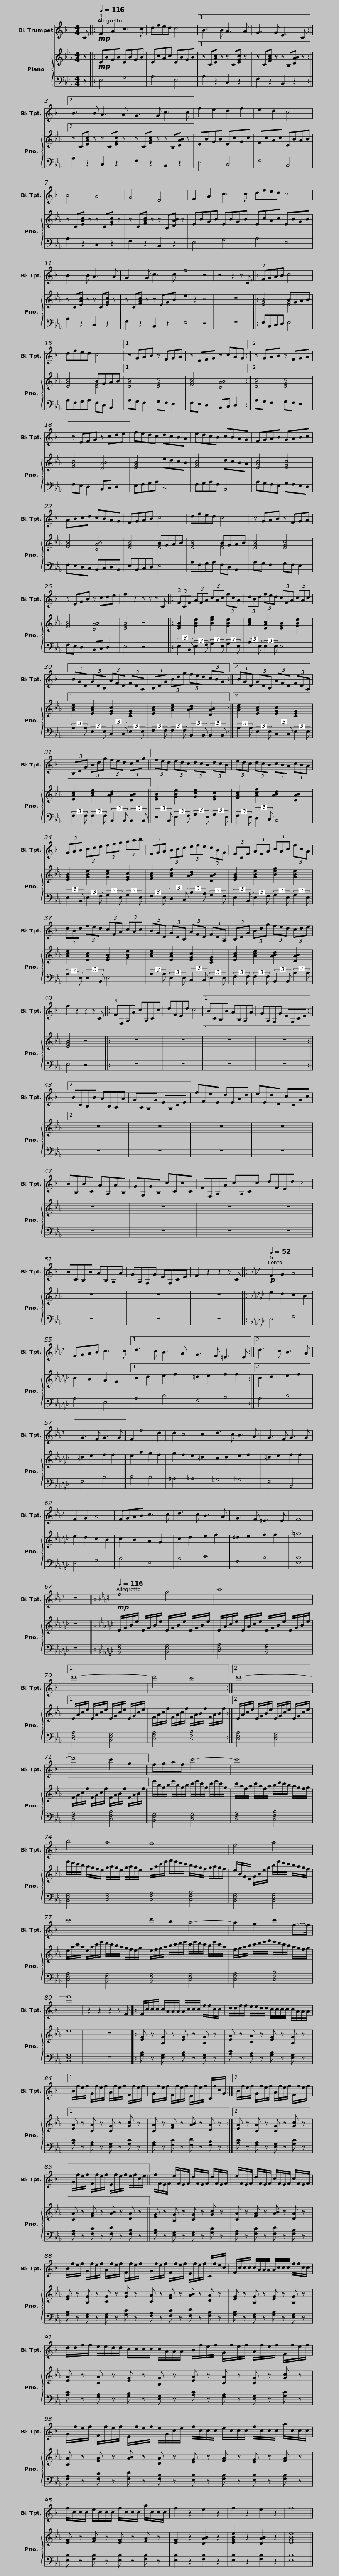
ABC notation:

X:1
%%score 1 { ( 2 4 ) | 3 }
L:1/8
M:4/4
I:linebreak $
K:Eb
V:1 treble transpose=-2
V:2 treble
V:4 treble
V:3 bass
V:1
[K:F] C |:!mp![Q:1/4=116] F2 A2 c3 c | dfed c4 |1 B3 B A3 A | G3 G E3 C :|2$ %5
 B3 B A3 A | G3 G c3 c || f2 e2 d2 f2 | e2 d2 c4 | B4 A4 |$ %10
 G4 E4 | F2 A2 c3 c | dfed c4 | B3 B A3 A | G3 G c3 c |$ %15
 f4 z4 | z4 z2 z C |: FGAB c4 | dfed c4 |1 z GAB z FGA | %20
 z EFG z cAG :|2$ z GAB z FGA | z EFG z cde || fedc dcBA | edcB cBAG | %25
 FGAB GABc |$ ABcd cBAG | FGAB c4 | dfed c4 | z GAB z FGA | %30
 z EGB z cde |$ f2 z2 z z z C |: (3FCF (3AFA (3cAc (3fcA | (3dBd (3fed (3cFA (3cAc |1$ (3BGD (3GDB, (3AFD (3FDA, | %35
 (3B,DG (3Bdg (3fed (3cBG :|2 (3BGD (3GDB, (3AFD (3FDA, |$ (3B,DG (3Bdg (3fed (3ceg || (3fed (3edc (3dcB (3dcB | (3edc (3dcB (3cBA (3cBA |$ %40
 (3GAB (3cde (3fga (3bc'd' | (3FGA (3Bcd (3efe (3dBG | (3FCF (3AFA (3cAc (3fcA |$ (3dBd (3fed (3cFA (3cAc | (3BGD (3GDB, (3AFD (3FDA, | %45
 (3B,DG (3Bdg (3fed (3cde | f2 z2 z2 z C |:$ FF,A,A cA,Cc | dFEd c4 |1 BCB,B AB,A,A | %50
 GA,G,G EG,CE :|2 BCB,B AB,A,A |$ GA,G,G EG,CE || fFeE dEAd | eEdD cCGc | %55
 BB,BC AA,AB, | GG,GB, cCcC |$ FF,A,A cA,Cc | dFEd c4 | BCB,B AB,A,A | %60
 GA,G,G EG,CE | F2 z2 z2 z C |:$[K:Ab][Q:1/4=52]!p! F2 G2 A4 | FGAB c3 c |1 d3 c B3 A | %65
 G3 F =E3 E :|2 d3 c B3 A |$ G3 F G3 G || F2 f4 d2 | d2 c4 c2 | %70
 d3 c B3 A | G3 F G3 G | F2 G2 A4 |$ FGAB c3 c | d3 c B3 A | %75
 G3 F =E3 E | F8 | z8 |:$[K:F]!mp![Q:1/4=116] f4 a4 | c'8 |1$ %80
 d'8- | d'4 c'4 :|2$ d'8- | d'4 c'2 g2 ||$ fgaf c'4- | %85
 c'8 |$ b4 a4 | g8 |$ f4 a4 | c'8 |$ %90
 d'2 b2 a4- | a2 g2 c'2 f->!-(!f | !-)!f'8 |$ z2 z2 z2 z F |:[K:F] F/c/c/c/ c/A/A/A/ A/c/c/c/ f/f/c/c/ | %95
 d/d/f/f/ e/e/d/d/ c/c/c/c/ c/A/A/A/ |1$ B/f/e/f/ G/f/e/f/ A/f/e/f/ F/f/e/f/ | G/f/e/f/ F/f/e/f/ E/f/e/f/ C/f/c/G/ :|2$ B/f/e/f/ G/f/e/f/ A/f/e/f/ F/f/e/f/ | G/f/e/f/ F/f/e/f/ E/f/e/f/ e/f/c/e/ ||$ %100
 f/F/E/F/ e/F/E/F/ d/F/E/F/ d/F/E/F/ | e/F/E/F/ d/F/E/F/ c/F/E/F/ c/F/E/F/ |$ B/f/e/f/ G/f/e/f/ A/f/e/f/ F/f/e/f/ | G/f/e/f/ F/f/e/f/ E/f/e/f/ C/f/e/c/ |$ F/c/c/c/ c/A/A/A/ A/c/c/c/ f/f/c/c/ | %105
 d/d/f/f/ e/e/d/d/ c/c/c/c/ c/A/A/A/ |$ B/f/e/f/ G/f/e/f/ A/f/e/f/ F/f/e/f/ | G/f/e/f/ F/f/e/f/ E/f/e/f/ e/G/c/e/ |$ f/c/c/c/ e/c/c/c/ f/c/c/c/ a/c/c/c/ | f/c/c/c/ e/c/c/c/ f/c/c/c/ a/c/c/c/ | %110
 f2 z2 e2 z2 | f2 z2 e2 z2 |$ f8 |] %113
V:2
 z |:!mp! EBGB EBGB | EcAc EBGB |1 z C[EAc] z z C[EGc] z | z C[FAc] z z B,[DAB] z :|2$ %5
 z C[EAc] z z C[EGc] z | z C[FAc] z z B,[DAB] z || EBGB EcGc | FcAc DBAB | z C[EAc] z z C[EGc] z |$ %10
 z C[FAc] z z B,[DAB] z | EBGB EBGB | EcAc EBGB | z C[EAc] z z C[EGc] z | z C[FAc] z z EGB |$ %15
 e2 z2 z4 | z8 |: [EGB]4 BGAB | [EAc]4 BGAB |1 [EAc]4 [EGc]4 | %20
 [FAc]4 [DAB]4 :|2$ [EAc]4 [EGc]4 | [FAc]4 [DAB]4 || [EGB]4 edcB | [FAc]4 dcBA | %25
 [EAc]4 [EGc]4 |$ [FAc]4 [DAB]4 | [EGB]4 BGAB | [EAc]4 BGAB | [EAc]4 [EGc]4 | %30
 [FAc]4 [DAB]4 |$ [EGB]4 z4 |: [EGB]2 [GBe]2 [Beg]2 [GBe]2 | [Ace]2 [EAc]2 [EGB]2 [GBe]2 |1$ [Ace]2 [EAc]2 [EGc]2 [CEG]2 | %35
 [EAc]2 [Ace]2 [ABd]2 [DAB]2 :|2 [Ace]2 [EAc]2 [EGc]2 [CEG]2 |$ [EAc]2 [Ace]2 [ABd]2 [DAB]2 || [EGB]2 [GBe]2 [Gce]2 [EGc]2 | [FAc]2 [Acf]2 [ABd]2 [DAB]2 |$ %40
 [EGB]2 [GBe]2 [Gce]2 [EGc]2 | [FAc]2 [Acf]2 [ABd]2 [DAB]2 | [EGB]2 [GBe]2 [Beg]2 [GBe]2 |$ [Ace]2 [EAc]2 [EGB]2 [GBe]2 | [Ace]2 [EAc]2 [EGc]2 [CEG]2 | %45
 [EAc]2 [Ace]2 [ABd]2 [DAB]2 | [EGB]4 z4 |:$ z8 | z8 |1 z8 | %50
 z8 :|2 z8 |$ z8 || z8 | z8 | %55
 z8 | z8 |$ z8 | z8 | z8 | %60
 z8 | z8 |:$[K:Gb] e2 d2 c2 B2 | c2 B2 A2 G2 |1 c2 d2 e2 f2 | %65
 =d2 e2 f2 f2 :|2 c2 d2 e2 f2 |$ =d2 e2 f2 f2 || e2 a2 g2 f2 | g2 f2 e2 =d2 | %70
 c2 d2 e2 f2 | =d2 e2 f2 f2 | e2 d2 c2 B2 |$ c2 B2 A2 G2 | c2 d2 e2 f2 | %75
 =d2 e2 f2 f2 | =g8 | z8 |:$[K:Eb] E/G/B/e/ E/G/B/e/ E/G/B/e/ E/G/B/e/ | E/A/c/e/ E/A/c/e/ E/G/B/e/ E/G/B/e/ |1$ %80
 E/A/c/e/ E/A/c/e/ E/G/c/e/ E/G/c/e/ | F/A/c/f/ F/A/c/f/ F/A/B/f/ F/A/B/f/ :|2$ E/A/c/e/ E/G/B/e/ E/G/c/e/ E/G/c/e/ | F/A/c/f/ F/A/c/f/ F/A/B/f/ F/A/B/f/ ||$ e'/b/g/b/ e'/b/g/b/ c'/e'/c'/g/ c'/e'/c'/g/ | %85
 c'/a/f/a/ c'/a/f/a/ b/d'/c'/b/ a/g/f/g/ |$ e'/d'/c'/b/ a/g/f/e/ g/a/g/e/ g/a/g/e/ | f/a/c'/e'/ f'/e'/d'/c'/ b/a/g/f/ g/a/g/f/ |$ e/B/G/E/ G/B/e/g/ b/e'/d'/c'/ b/a/g/f/ | e/a/c'/a/ e/a/c'/e'/ d'/c'/b/a/ g/f/e/g/ |$ %90
 e/f/g/a/ b/c'/d'/e'/ c'/e'/d'/c'/ b/e'/c'/a/ | f/g/a/b/ c'/d'/e'/f'/ e'/d'/c'/b/ a/g/f/g/ | e8 |$ z8 |:[K:Eb] [EG] z [B,G] z [EG] z [B,G] z | %95
 [EA] z [CA] z [EG] z [B,G] z |1$ [EA] z [CA] z [CG] z [Gc] z | [CA] z [FA] z [AB] z [DA] z :|2$ [EA] z [CA] z [CG] z [Gc] z | [CA] z [FA] z [AB] z [DA] z ||$ %100
 [EG] z [B,G] z [CG] z [Gc] z | [CA] z [FA] z [AB] z [DA] z |$ [EG] z [B,G] z [CG] z [Gc] z | [CA] z [FA] z [AB] z [DA] z |$ [EG] z [B,G] z [EG] z [B,G] z | %105
 [EA] z [CA] z [EG] z [B,G] z |$ [EA] z [CA] z [CG] z [Gc] z | [CA] z [FA] z [AB] z [DA] z |$ [EG] z [FA] z [EG] z [FA] z | [EG] z [FA] z [EG] z [FA] z | %110
 [EG]2 z2 [DAB]2 z2 | [EGBe]2 z2 [DAB]2 z2 |$ [EGBe]8 |] %113
V:3
 z |: E,4 G,4 | A,4 E,4 |1 A,2 z2 C,2 z2 | F,2 z2 B,,2 z2 :|2$ %5
 A,2 z2 C,2 z2 | F,2 z2 B,,2 z2 || E,4 C,4 | F,4 B,,4 | A,2 z2 C,2 z2 |$ %10
 F,2 z2 B,,2 z2 | E,4 G,4 | A,4 E,4 | A,2 z2 C,2 z2 | F,2 z2 B,,2 z2 |$ %15
 E,4 z4 | z8 |: E,B,,C,D, E,4 | A,F,G,A, F,D, B,,2 |1 A,G, F,2 G,F, E,2 | %20
 F,E, D,2 B,,C, D,2 :|2$ A,G, F,2 G,F, E,2 | F,E, D,2 B,,C, D,2 || E,F,G,A, C,4 | F,G,A,F, B,,4 | %25
 A,G,F,E, G,F,E,D, |$ F,E,D,C, B,,C,D,B,, | E,B,,C,D, E,4 | A,F,G,A, F,D, B,,2 | A,G, F,2 G,F, E,2 | %30
 F,E, D,2 B,,C, D,2 |$ E,4 z4 |: (3:2:2E,2 B,, (3:2:2E,2 F, (3:2:2G,2 E, (3:2:2G,2 E, | (3:2:2A,2 E, (3:2:2E,2 E, E,4 |1$ (3:2:2A,2 A, (3:2:2E,2 E, (3:2:2C,2 C, (3:2:2E,2 E, | %35
 (3:2:2F,2 F, (3:2:2F,2 F, (3:2:2B,,2 B,, (3:2:2B,,2 B,, :|2 (3:2:2A,2 A, (3:2:2E,2 E, (3:2:2C,2 C, (3:2:2E,2 E, |$ (3:2:2F,2 F, (3:2:2F,2 F, (3:2:2B,,2 B,, (3:2:2B,,2 B,, || (3:2:2E,2 B,, (3:2:2E,2 F, (3:2:2G,2 E, (3:2:2G,2 E, | (3:2:2F,2 E, (3:2:2D,2 C, B,,4 |$ %40
 (3:2:2E,2 B,, (3:2:2E,2 F, (3:2:2G,2 E, (3:2:2G,2 E, | (3:2:2F,2 E, (3:2:2D,2 C, (3:2:2B,2 A, (3:2:2G,2 F, | (3:2:2E,2 B,, (3:2:2E,2 F, (3:2:2G,2 E, (3:2:2G,2 E, |$ (3:2:2A,2 E, (3:2:2E,2 B,, E,4 | (3:2:2A,2 A, (3:2:2E,2 E, (3:2:2C,2 C, (3:2:2E,2 E, | %45
 (3:2:2F,2 F, (3:2:2F,2 F, (3:2:2B,,2 B,, (3:2:2B,2 B, | E,4 z4 |:$ z8 | z8 |1 z8 | %50
 z8 :|2 z8 |$ z8 || z8 | z8 | %55
 z8 | z8 |$ z8 | z8 | z8 | %60
 z8 | z8 |:$[K:Gb] E,4 G,4 | A,4 E,4 |1 A,4 C4 | %65
 F,4 B,4 :|2 A,4 C4 |$ F,4 B,4 || C4 B,4 | =A,4 _A,4 | %70
 =G,4 _G,4 | F,4 B,,4 | E,4 G,4 |$ A,4 E,4 | A,4 C4 | %75
 F,4 B,4 | [E,B,]8 | z8 |:$[K:Eb] [B,,E,G,]4 [B,,E,G,]4 | [C,E,A,]4 [B,,E,G,]4 |1$ %80
 [C,E,A,]4 [B,,E,G,]4 | [C,F,A,]4 [C,F,B,]4 :|2$ [C,E,A,]4 [C,E,G,]4 | [C,F,A,]4 [C,F,B,]4 ||$ [B,,E,G,]4 [C,E,G,]4 | %85
 [C,F,A,]4 [C,F,B,]4 |$ [B,,E,G,]4 [C,E,G,]4 | [C,F,A,]4 [C,F,B,]4 |$ [B,,E,G,]4 [B,,E,G,]4 | [C,E,A,]4 [B,,E,G,]4 |$ %90
 [B,,E,G,]4 [C,E,G,]4 | [C,F,A,]4 [C,F,B,]4 | [B,,E,G,]8 |$ z8 |:[K:Eb] [G,B,] z [E,G,] z [G,B,] z [E,G,] z | %95
 [A,C] z [F,A,] z [G,B,] z [E,G,] z |1$ [A,C] z [F,A,] z [E,G,] z [G,C] z | [F,A,] z [F,C] z [F,D] z [F,B,] z :|2$ [A,C] z [F,A,] z [E,G,] z [G,C] z | [F,A,] z [F,C] z [F,D] z [F,B,] z ||$ %100
 [G,B,] z [E,G,] z [E,G,] z [G,C] z | [F,A,] z [F,C] z [F,D] z [F,B,] z |$ [G,B,] z [E,G,] z [E,G,] z [G,C] z | [F,A,] z [F,C] z [F,D] z [F,B,] z |$ [G,B,] z [E,G,] z [G,B,] z [E,G,] z | %105
 [A,C] z [F,A,] z [G,B,] z [E,G,] z |$ [A,C] z [F,A,] z [E,G,] z [G,C] z | [F,A,] z [F,C] z [F,D] z [F,B,] z |$ [E,B,] z [F,B,] z [E,B,] z [F,B,] z | [E,B,] z [F,B,] z [E,B,] z [F,B,] z | %110
 [E,B,]2 z2 [F,B,]2 z2 | [E,B,]2 z2 [F,B,]2 z2 |$ [E,B,]8 |] %113
V:4
 x |: x8 | x8 |1 x8 | x8 :|2$ %5
 x8 | x8 || x8 | x8 | x8 |$ %10
 x8 | x8 | x8 | x8 | x8 |$ %15
 x8 | x8 |: x4 [EG]4 | x4 [EG]4 |1 x8 | %20
 x8 :|2$ x8 | x8 || x8 | x8 | %25
 x8 |$ x8 | x4 [EG]4 | x4 [EG]4 | x8 | %30
 x8 |$ x8 |: x8 | x8 |1$ x8 | %35
 x8 :|2 x8 |$ x8 || x8 | x8 |$ %40
 x8 | x8 | x8 |$ x8 | x8 | %45
 x8 | x8 |:$ x8 | x8 |1 x8 | %50
 x8 :|2 x8 |$ x8 || x8 | x8 | %55
 x8 | x8 |$ x8 | x8 | x8 | %60
 x8 | x8 |:$[K:Gb] x8 | x8 |1 x8 | %65
 x8 :|2 x8 |$ x8 || x8 | x8 | %70
 x8 | x8 | x8 |$ x8 | x8 | %75
 x8 | x8 | x8 |:$[K:Eb] x8 | x8 |1$ %80
 x8 | x8 :|2$ x8 | x8 ||$ x8 | %85
 x8 |$ x8 | x8 |$ x8 | x8 |$ %90
 x8 | x8 | x8 |$ x8 |:[K:Eb] x8 | %95
 x8 |1$ x8 | x8 :|2$ x8 | x8 ||$ %100
 x8 | x8 |$ x8 | x8 |$ x8 | %105
 x8 |$ x8 | x8 |$ x8 | x8 | %110
 x8 | x8 |$ x8 |] %113
